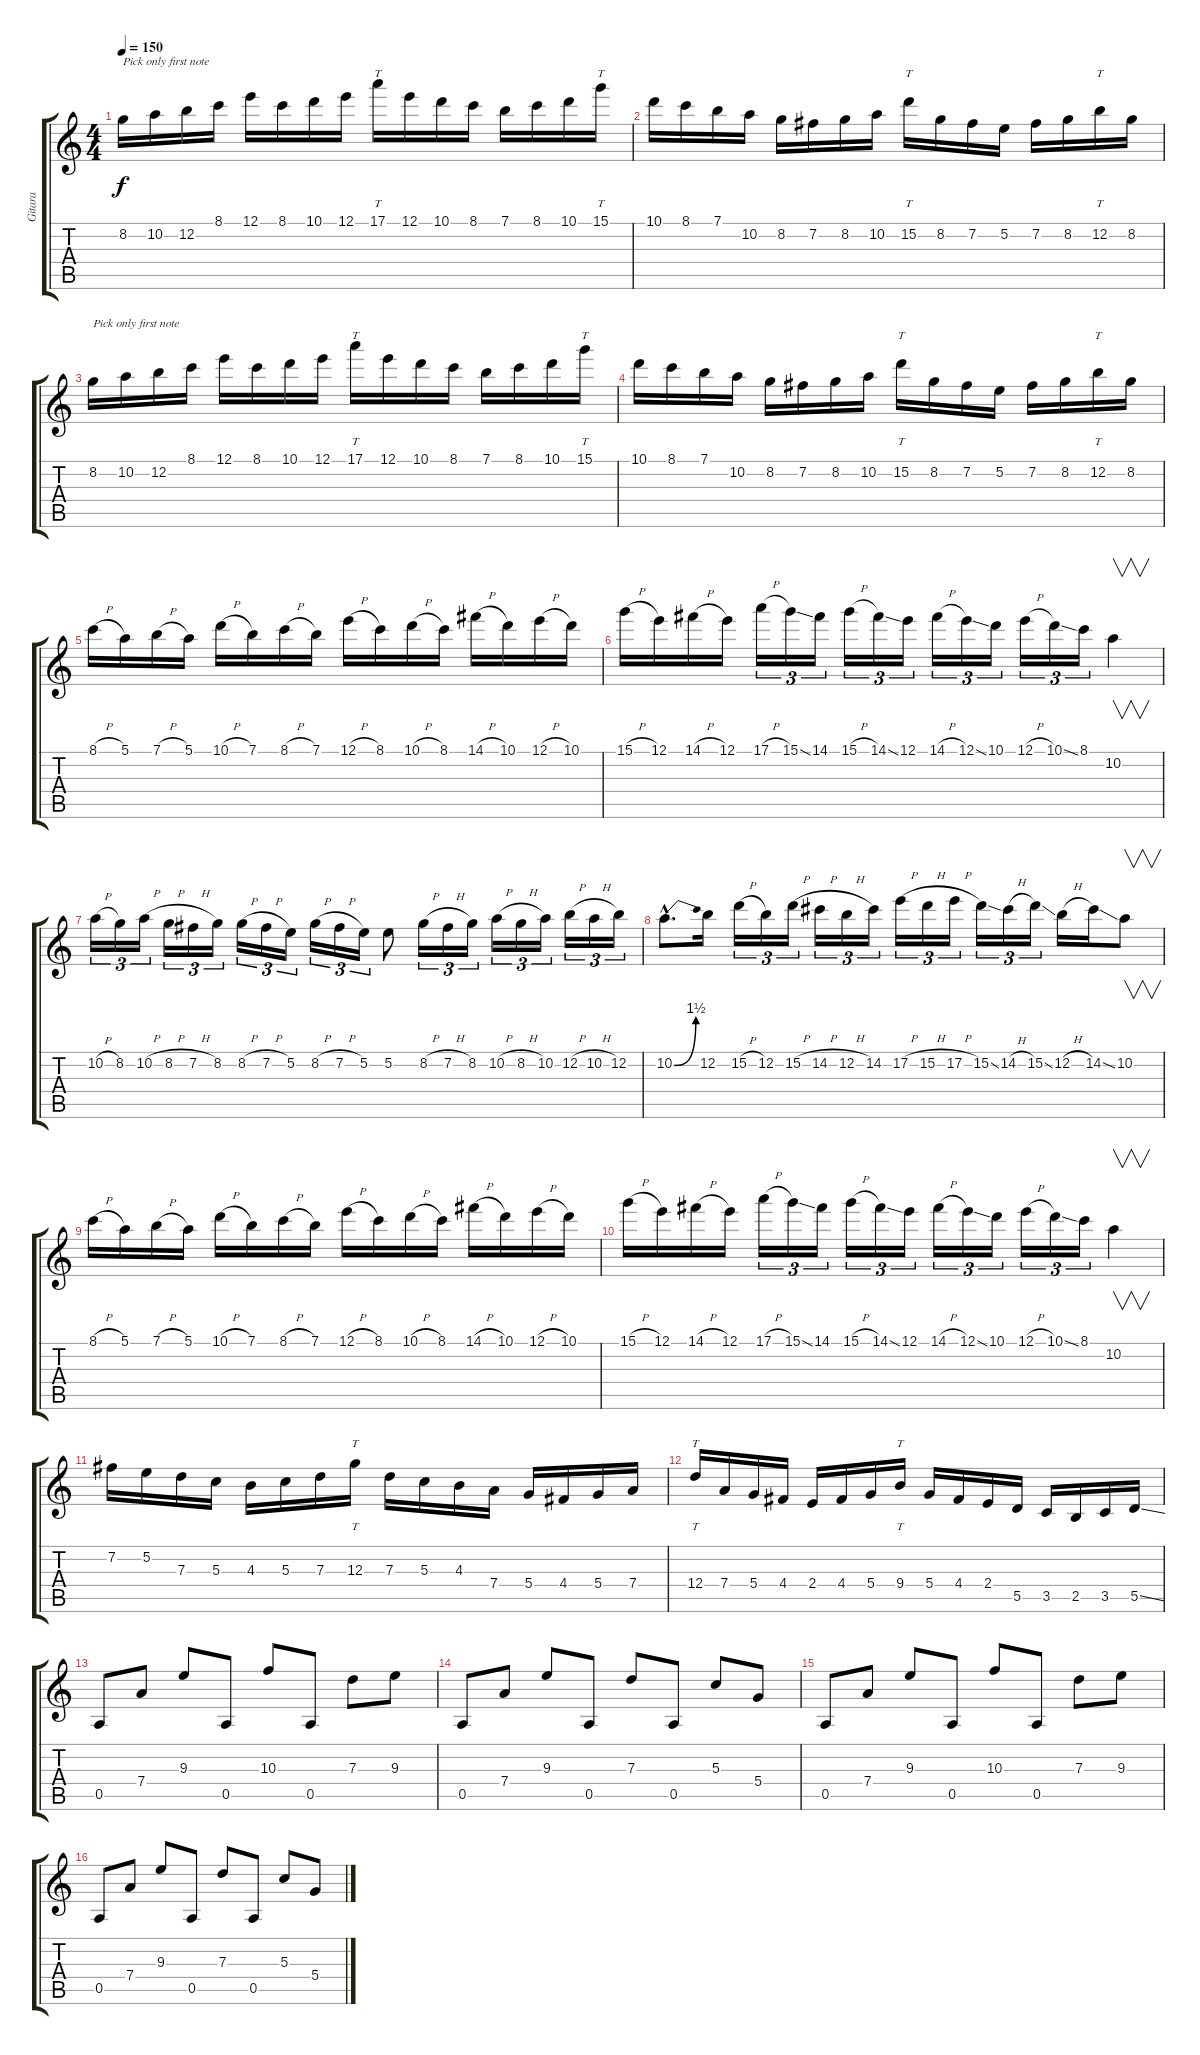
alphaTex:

\track ("Gitara" "Gitara") {instrument distortionguitar}
\staff {score tabs}
\tuning (E4 B3 G3 D3 A2 E2) {hide}
\ts (4 4)
\tempo 150
\clef g2
\ks c
8.2.16{txt "Pick only first note" dy f} 10.2.16 12.2.16 8.1.16 12.1.16 8.1.16 10.1.16 12.1.16 17.1.16{tt} 12.1.16 10.1.16 8.1.16 7.1.16 8.1.16 10.1.16 15.1.16{tt} |
10.1.16 8.1.16 7.1.16 10.2.16 8.2.16 7.2.16 8.2.16 10.2.16 15.2.16{tt} 8.2.16 7.2.16 5.2.16 7.2.16 8.2.16 12.2.16{tt} 8.2.16 |
8.2.16{txt "Pick only first note"} 10.2.16 12.2.16 8.1.16 12.1.16 8.1.16 10.1.16 12.1.16 17.1.16{tt} 12.1.16 10.1.16 8.1.16 7.1.16 8.1.16 10.1.16 15.1.16{tt} |
10.1.16 8.1.16 7.1.16 10.2.16 8.2.16 7.2.16 8.2.16 10.2.16 15.2.16{tt} 8.2.16 7.2.16 5.2.16 7.2.16 8.2.16 12.2.16{tt} 8.2.16 |
8.1{h}.16 5.1.16 7.1{h}.16 5.1.16 10.1{h}.16 7.1.16 8.1{h}.16 7.1.16 12.1{h}.16 8.1.16 10.1{h}.16 8.1.16 14.1{h}.16 10.1.16 12.1{h}.16 10.1.16 |
15.1{h}.16 12.1.16 14.1{h}.16 12.1.16 17.1{h}.16{tu (3 2)} 15.1{ss}.16{tu (3 2)} 14.1.16{tu (3 2)} 15.1{h}.16{tu (3 2)} 14.1{ss}.16{tu (3 2)} 12.1.16{tu (3 2)} 14.1{h}.16{tu (3 2)} 12.1{ss}.16{tu (3 2)} 10.1.16{tu (3 2)} 12.1{h}.16{tu (3 2)} 10.1{ss}.16{tu (3 2)} 8.1.16{tu (3 2)} 10.2.4{v} |
10.2{h}.16{tu (3 2)} 8.2.16{tu (3 2)} 10.2{h}.16{tu (3 2)} 8.2{h}.16{tu (3 2)} 7.2{h}.16{tu (3 2)} 8.2.16{tu (3 2)} 8.2{h}.16{tu (3 2)} 7.2{h}.16{tu (3 2)} 5.2.16{tu (3 2)} 8.2{h}.16{tu (3 2)} 7.2{h}.16{tu (3 2)} 5.2.16{tu (3 2)} 5.2.8 8.2{h}.16{tu (3 2)} 7.2{h}.16{tu (3 2)} 8.2.16{tu (3 2)} 10.2{h}.16{tu (3 2)} 8.2{h}.16{tu (3 2)} 10.2.16{tu (3 2)} 12.2{h}.16{tu (3 2)} 10.2{h}.16{tu (3 2)} 12.2.16{tu (3 2)} |
10.2{be (bend 0 0 60 6) hac}.8{d} 12.2.16 15.2{h}.16{tu (3 2)} 12.2.16{tu (3 2)} 15.2{h}.16{tu (3 2)} 14.2{h}.16{tu (3 2)} 12.2{h}.16{tu (3 2)} 14.2.16{tu (3 2)} 17.2{h}.16{tu (3 2)} 15.2{h}.16{tu (3 2)} 17.2{h}.16{tu (3 2)} 15.2{ss}.16{tu (3 2)} 14.2{h}.16{tu (3 2)} 15.2{ss}.16{tu (3 2)} 12.2{h}.16 14.2{ss}.16 10.2.8{v} |
8.1{h}.16 5.1.16 7.1{h}.16 5.1.16 10.1{h}.16 7.1.16 8.1{h}.16 7.1.16 12.1{h}.16 8.1.16 10.1{h}.16 8.1.16 14.1{h}.16 10.1.16 12.1{h}.16 10.1.16 |
15.1{h}.16 12.1.16 14.1{h}.16 12.1.16 17.1{h}.16{tu (3 2)} 15.1{ss}.16{tu (3 2)} 14.1.16{tu (3 2)} 15.1{h}.16{tu (3 2)} 14.1{ss}.16{tu (3 2)} 12.1.16{tu (3 2)} 14.1{h}.16{tu (3 2)} 12.1{ss}.16{tu (3 2)} 10.1.16{tu (3 2)} 12.1{h}.16{tu (3 2)} 10.1{ss}.16{tu (3 2)} 8.1.16{tu (3 2)} 10.2.4{v} |
7.2.16 5.2.16 7.3.16 5.3.16 4.3.16 5.3.16 7.3.16 12.3.16{tt} 7.3.16 5.3.16 4.3.16 7.4.16 5.4.16 4.4.16 5.4.16 7.4.16 |
12.4.16{tt} 7.4.16 5.4.16 4.4.16 2.4.16 4.4.16 5.4.16 9.4.16{tt} 5.4.16 4.4.16 2.4.16 5.5.16 3.5.16 2.5.16 3.5.16 5.5{ss}.16 |
0.5.8 7.4.8 9.3.8 0.5.8 10.3.8 0.5.8 7.3.8 9.3.8 |
0.5.8 7.4.8 9.3.8 0.5.8 7.3.8 0.5.8 5.3.8 5.4.8 |
0.5.8 7.4.8 9.3.8 0.5.8 10.3.8 0.5.8 7.3.8 9.3.8 |
0.5.8 7.4.8 9.3.8 0.5.8 7.3.8 0.5.8 5.3.8 5.4.8
